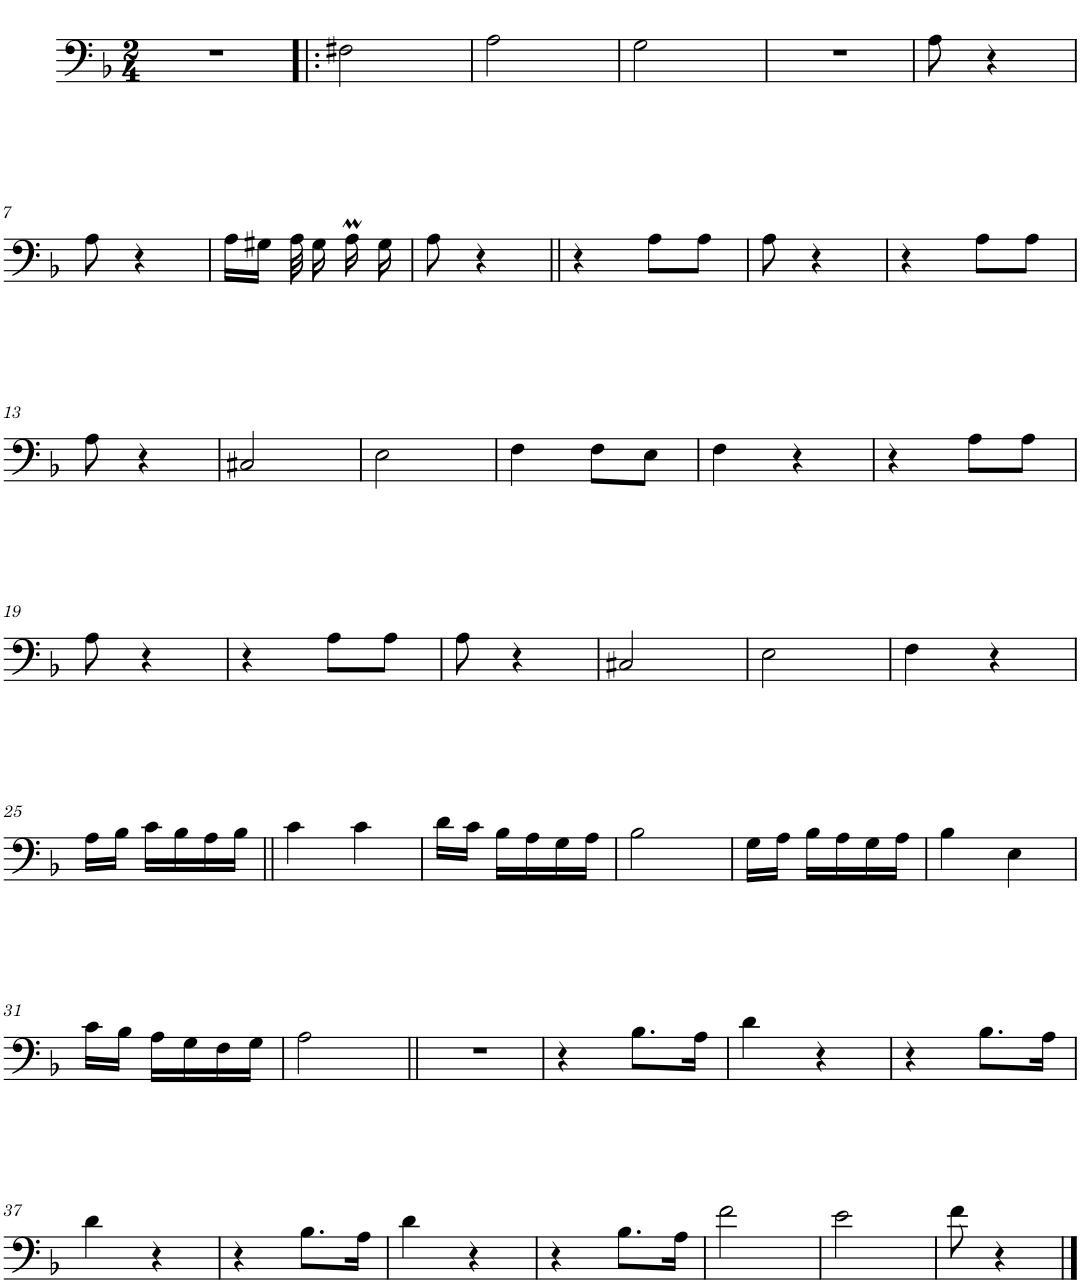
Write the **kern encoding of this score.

**kern
*part1
*staff1
*I"Voice
*I'V
*clefF4
*k[b-]
*M2/4
=1
2r
=2!|:
2F#X\
=3
2A\
=4
2G\
=5
2r
=6
8A\
4r
!!LO:LB:g=z
=7
8A\
4r
=8
16A\LL
16G#X\JJ
32A\
16G#\
16Am\
16G#\
=9
8A\
4r
=10||
4r
8A\L
8A\J
=11
8A\
4r
=12
4r
8A\L
8A\J
!!LO:LB:g=z
=13
8A\
4r
=14
2C#X/
=15
2E\
=16
4F\
8F\L
8E\J
=17
4F\
4r
=18
4r
8A\L
8A\J
!!LO:LB:g=z
=19
8A\
4r
=20
4r
8A\L
8A\J
=21
8A\
4r
=22
2C#X/
=23
2E\
=24
4F\
4r
!!LO:LB:g=z
=25
16A\LL
16B-\JJ
16c\LL
16B-\
16A\
16B-\JJ
=26||
4c\
4c\
=27
16d\LL
16c\JJ
16B-\LL
16A\
16G\
16A\JJ
=28
2B-\
=29
16G\LL
16A\JJ
16B-\LL
16A\
16G\
16A\JJ
=30
4B-\
4E\
!!LO:LB:g=z
=31
16c\LL
16B-\JJ
16A\LL
16G\
16F\
16G\JJ
=32
2A\
=33||
2r
=34
4r
8.B-\L
16A\Jk
=35
4d\
4r
=36
4r
8.B-\L
16A\Jk
!!LO:LB:g=z
=37
4d\
4r
=38
4r
8.B-\L
16A\Jk
=39
4d\
4r
=40
4r
8.B-\L
16A\Jk
=41
2f\
=42
2e\
=43
8f\
4r
==
*-
